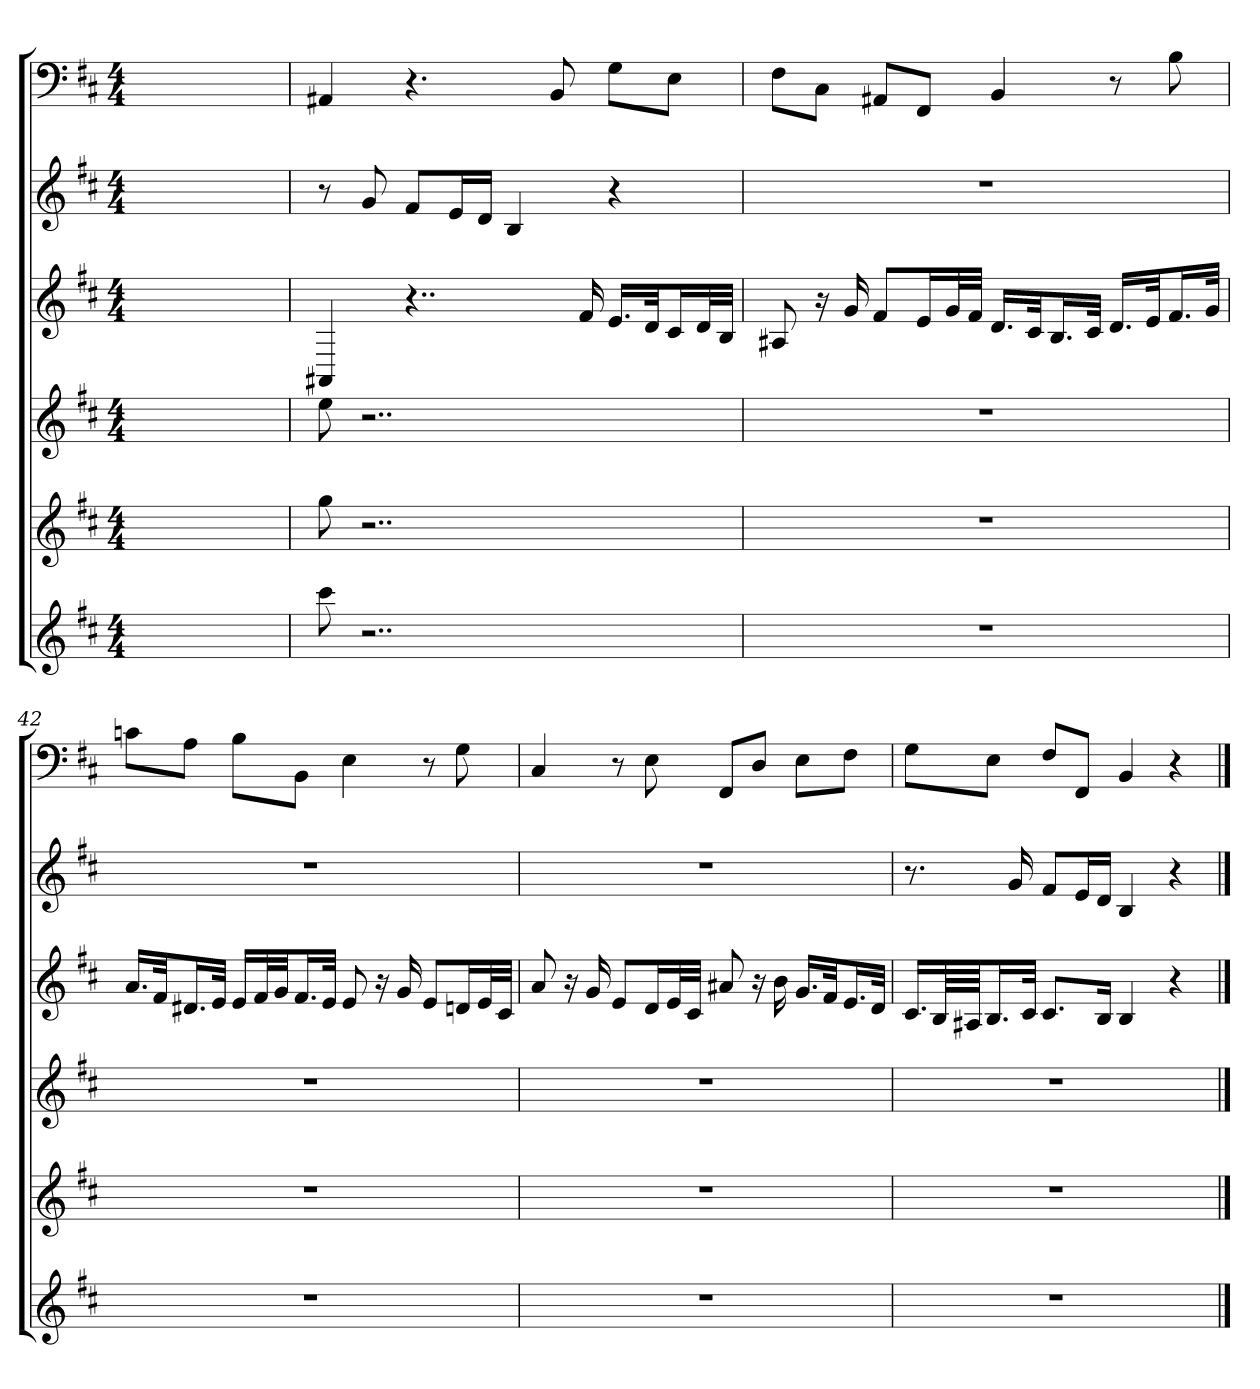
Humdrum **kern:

**kern	**kern	**kern	**kern	**kern	**kern
*part6	*part5	*part4	*part3	*part2	*part1
*staff6	*staff5	*staff4	*staff3	*staff2	*staff1
*clefG2	*clefG2	*clefG2	*clefG2	*clefG2	*clefF4
*k[f#c#]	*k[f#c#]	*k[f#c#]	*k[f#c#]	*k[f#c#]	*k[f#c#]
*b:	*b:	*b:	*b:	*b:	*b:
*M4/4	*M4/4	*M4/4	*M4/4	*M4/4	*M4/4
=1	=1	=1	=1	=1	=1
1ryy	1ryy	1ryy	1ryy	1ryy	1ryy
=40	=40	=40	=40	=40	=40
8ccc#	8gg	8ee	4AA#X	8r	4AA#X
2..r	2..r	2..r	.	8g	.
.	.	.	4..r	8f#/L	4.r
.	.	.	.	16e/L	.
.	.	.	.	16d/JJ	.
.	.	.	.	4B	.
.	.	.	.	.	8BB
.	.	.	16f#	.	.
.	.	.	16.e/LL	4r	8G\L
.	.	.	32d/Jk	.	.
.	.	.	16c#/L	.	8E\J
.	.	.	32d/L	.	.
.	.	.	32B/JJJ	.	.
=41	=41	=41	=41	=41	=41
1r	1r	1r	8A#X	1r	8F#\L
.	.	.	16r	.	8C#\J
.	.	.	16g	.	.
.	.	.	8f#/L	.	8AA#X/L
.	.	.	16e/L	.	8FF#/J
.	.	.	32g/L	.	.
.	.	.	32f#/JJJ	.	.
.	.	.	16.d/LL	.	4BB
.	.	.	32c#/Jk	.	.
.	.	.	16.B/L	.	.
.	.	.	32c#/JJk	.	.
.	.	.	16.d/LL	.	8r
.	.	.	32e/Jk	.	.
.	.	.	16.f#/L	.	8B
.	.	.	32g/JJk	.	.
=42	=42	=42	=42	=42	=42
1r	1r	1r	16.a/LL	1r	8cn\L
.	.	.	32f#/Jk	.	.
.	.	.	16.d#X/L	.	8A\J
.	.	.	32e/JJk	.	.
.	.	.	16e/LL	.	8B\L
.	.	.	32f#/L	.	.
.	.	.	32g/JJ	.	.
.	.	.	16.f#/L	.	8BB\J
.	.	.	32e/JJk	.	.
.	.	.	8e	.	4E
.	.	.	16r	.	.
.	.	.	16g	.	.
.	.	.	8e/L	.	8r
.	.	.	16dn/L	.	8G
.	.	.	32e/L	.	.
.	.	.	32c#/JJJ	.	.
=43	=43	=43	=43	=43	=43
1r	1r	1r	8a	1r	4C#
.	.	.	16r	.	.
.	.	.	16g	.	.
.	.	.	8e/L	.	8r
.	.	.	16d/L	.	8E
.	.	.	32e/L	.	.
.	.	.	32c#/JJJ	.	.
.	.	.	8a#X	.	8FF#/L
.	.	.	16r	.	8D/J
.	.	.	16b	.	.
.	.	.	16.g/LL	.	8E\L
.	.	.	32f#/Jk	.	.
.	.	.	16.e/L	.	8F#\J
.	.	.	32d/JJk	.	.
=44	=44	=44	=44	=44	=44
1r	1r	1r	16.c#/LL	8.r	8G\L
.	.	.	64B/LL	.	.
.	.	.	64A#X/JJJ	.	.
.	.	.	16.B/L	.	8E\J
.	.	.	.	16g	.
.	.	.	32c#/JJk	.	.
.	.	.	8.c#/L	8f#/L	8F#/L
.	.	.	.	16e/L	8FF#/J
.	.	.	16B/Jk	16d/JJ	.
.	.	.	4B	4B	4BB
.	.	.	4r	4r	4r
==	==	==	==	==	==
*-	*-	*-	*-	*-	*-
